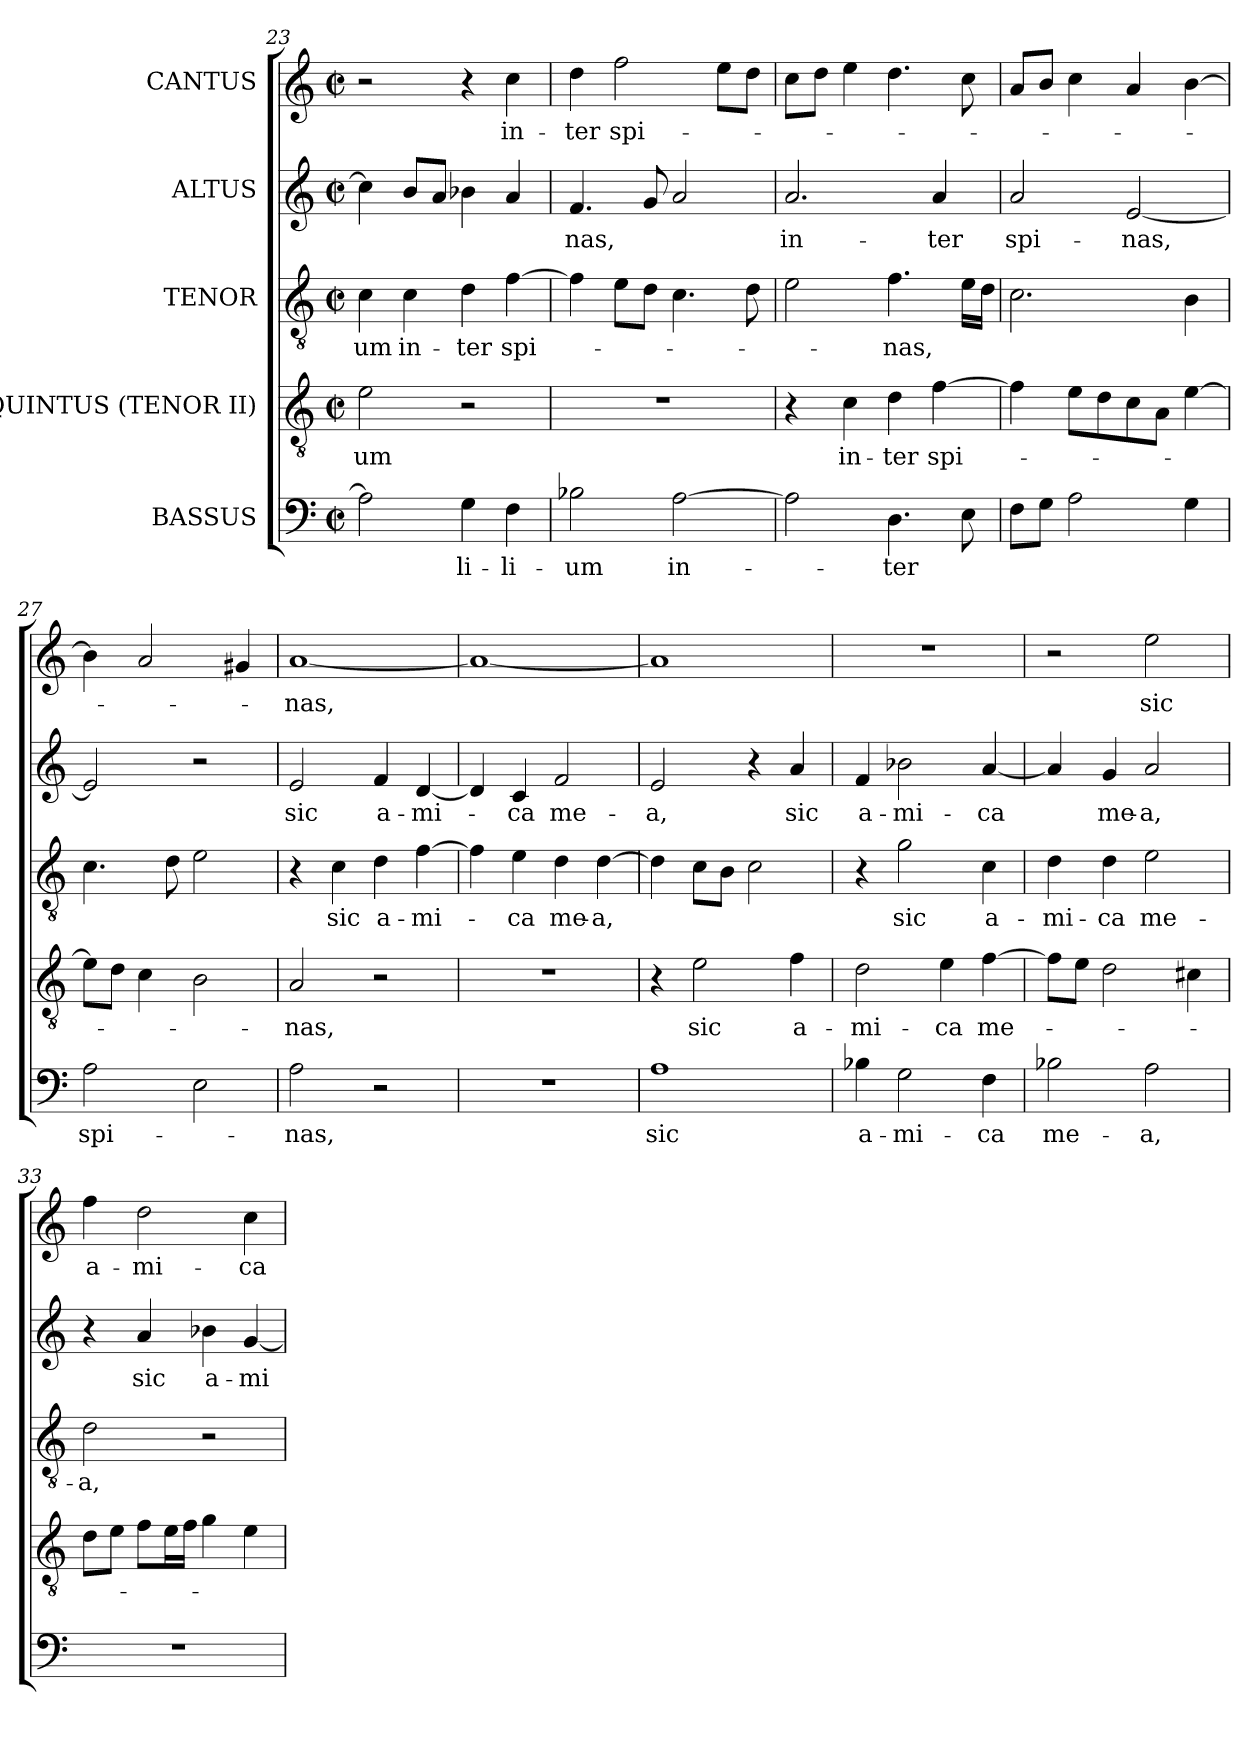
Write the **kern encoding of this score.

**kern	**text	**kern	**text	**kern	**text	**kern	**text	**kern	**text
*part5	*part5	*part4	*part4	*part3	*part3	*part2	*part2	*part1	*part1
*staff5	*staff5	*staff4	*staff4	*staff3	*staff3	*staff2	*staff2	*staff1	*staff1
*I"BASSUS	*	*I"QUINTUS (TENOR II)	*	*I"TENOR	*	*I"ALTUS	*	*I"CANTUS	*
*clefF4	*	*clefGv2	*	*clefGv2	*	*clefG2	*	*clefG2	*
*k[]	*	*k[]	*	*k[]	*	*k[]	*	*k[]	*
*C:	*	*C:	*	*C:	*	*C:	*	*C:	*
*M2/2	*	*M2/2	*	*M2/2	*	*M2/2	*	*M2/2	*
*met(c|)	*	*met(c|)	*	*met(c|)	*	*met(c|)	*	*met(c|)	*
=23	=23	=23	=23	=23	=23	=23	=23	=23	=23
2A\]	.	2e\	-um	4c\	-um	4cc\]	.	2r	.
.	.	.	.	4c\	in-	8b/L	.	.	.
.	.	.	.	.	.	8a/J	.	.	.
4G\	li-	2r	.	4d\	-ter	4b-X\	.	4r	.
4F\	-li-	.	.	[4f\	spi-	4a/	.	4cc\	in-
=24	=24	=24	=24	=24	=24	=24	=24	=24	=24
2B-X\	-um	1r	.	4f\]	.	4.f/	-nas,	4dd\	-ter
.	.	.	.	8e\L	.	.	.	2ff\	spi-
.	.	.	.	8d\J	.	8g/	.	.	.
[2A\	in-	.	.	4.c\	.	2a/	.	.	.
.	.	.	.	.	.	.	.	8ee\L	.
.	.	.	.	8d\	.	.	.	8dd\J	.
=25	=25	=25	=25	=25	=25	=25	=25	=25	=25
2A\]	.	4r	.	2e\	.	2.a/	in-	8cc\L	.
.	.	.	.	.	.	.	.	8dd\J	.
.	.	4c\	in-	.	.	.	.	4ee\	.
4.D\	-ter	4d\	-ter	4.f\	-nas,	.	.	4.dd\	.
.	.	[4f\	spi-	.	.	4a/	-ter	.	.
8E\	.	.	.	16e\LL	.	.	.	8cc\	.
.	.	.	.	16d\JJ	.	.	.	.	.
=26	=26	=26	=26	=26	=26	=26	=26	=26	=26
8F\L	.	4f\]	.	2.c\	.	2a/	spi-	8a/L	.
8G\J	.	.	.	.	.	.	.	8b/J	.
2A\	.	8e\L	.	.	.	.	.	4cc\	.
.	.	8d\	.	.	.	.	.	.	.
.	.	8c\	.	.	.	[2e/	-nas,	4a/	.
.	.	8A\J	.	.	.	.	.	.	.
4G\	.	[4e\	.	4B\	.	.	.	[4b\	.
=27	=27	=27	=27	=27	=27	=27	=27	=27	=27
2A\	spi-	8e\L]	.	4.c\	.	2e/]	.	4b\]	.
.	.	8d\J	.	.	.	.	.	.	.
.	.	4c\	.	.	.	.	.	2a/	.
.	.	.	.	8d\	.	.	.	.	.
2E\	.	2B\	.	2e\	.	2r	.	.	.
.	.	.	.	.	.	.	.	4g#X/	.
!!LO:LB:g=z
=28	=28	=28	=28	=28	=28	=28	=28	=28	=28
2A\	-nas,	2A/	-nas,	4r	.	2e/	sic	[1a	-nas,
.	.	.	.	4c\	sic	.	.	.	.
2r	.	2r	.	4d\	a-	4f/	a-	.	.
.	.	.	.	[4f\	-mi-	[4d/	-mi-	.	.
=29	=29	=29	=29	=29	=29	=29	=29	=29	=29
1r	.	1r	.	4f\]	.	4d/]	.	1a_	.
.	.	.	.	4e\	-ca	4c/	-ca	.	.
.	.	.	.	4d\	me-	2f/	me-	.	.
.	.	.	.	[4d\	-a,	.	.	.	.
=30	=30	=30	=30	=30	=30	=30	=30	=30	=30
1A	sic	4r	.	4d\]	.	2e/	-a,	1a]	.
.	.	2e\	sic	8c\L	.	.	.	.	.
.	.	.	.	8B\J	.	.	.	.	.
.	.	.	.	2c\	.	4r	.	.	.
.	.	4f\	a-	.	.	4a/	sic	.	.
=31	=31	=31	=31	=31	=31	=31	=31	=31	=31
4B-X\	a-	2d\	-mi-	4r	.	4f/	a-	1r	.
2G\	-mi-	.	.	2g\	sic	2b-X\	-mi-	.	.
.	.	4e\	-ca	.	.	.	.	.	.
4F\	-ca	[4f\	me-	4c\	a-	[4a/	-ca	.	.
=32	=32	=32	=32	=32	=32	=32	=32	=32	=32
2B-X\	me-	8f\L]	.	4d\	-mi-	4a/]	.	2r	.
.	.	8e\J	.	.	.	.	.	.	.
.	.	2d\	.	4d\	-ca	4g/	me-	.	.
2A\	-a,	.	.	2e\	me-	2a/	-a,	2ee\	sic
.	.	4c#X\	.	.	.	.	.	.	.
=33	=33	=33	=33	=33	=33	=33	=33	=33	=33
1r	.	8d\L	.	2d\	-a,	4r	.	4ff\	a-
.	.	8e\J	.	.	.	.	.	.	.
.	.	8f\L	.	.	.	4a/	sic	2dd\	-mi-
.	.	16e\L	.	.	.	.	.	.	.
.	.	16f\JJ	.	.	.	.	.	.	.
.	.	4g\	.	2r	.	4b-X\	a-	.	.
.	.	4e\	.	.	.	[4g/	-mi-	4cc\	-ca
=	=	=	=	=	=	=	=	=	=
*-	*-	*-	*-	*-	*-	*-	*-	*-	*-
